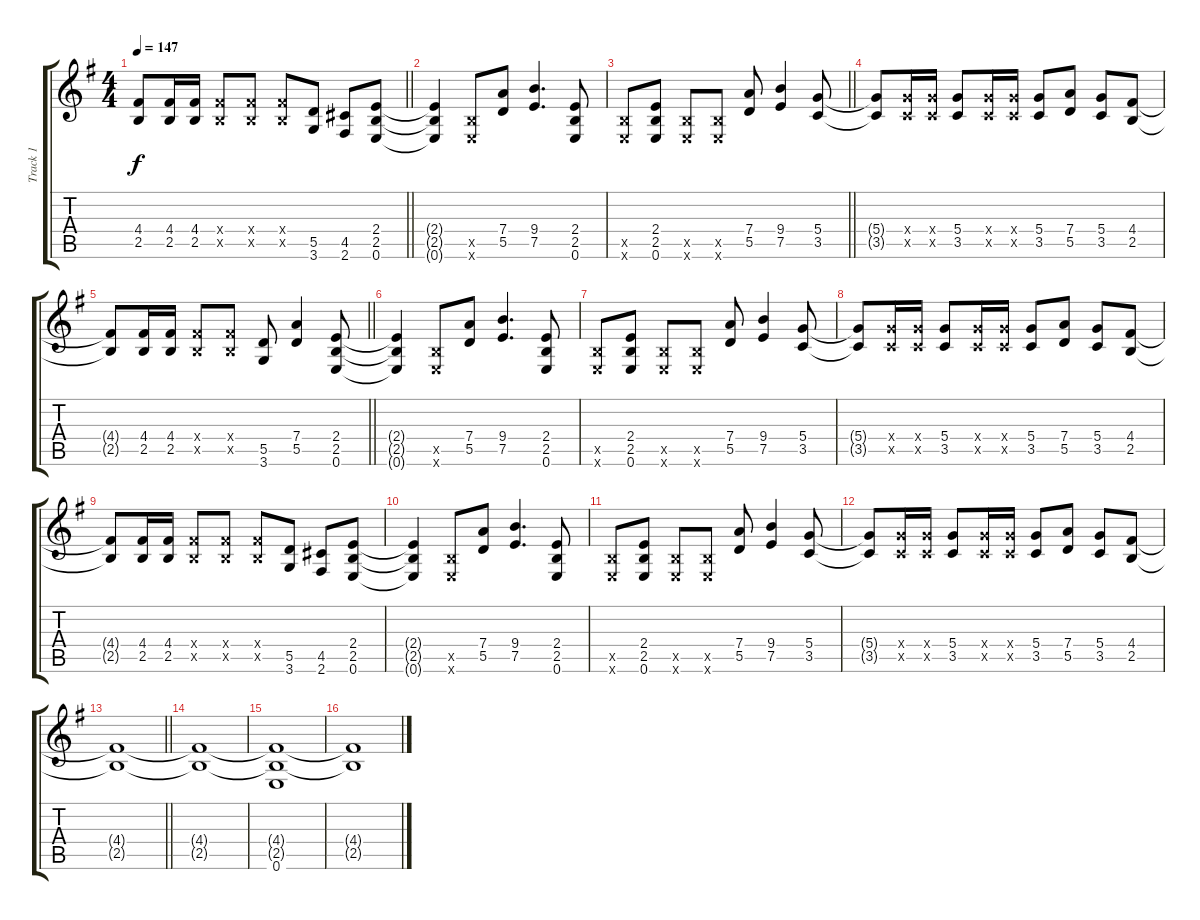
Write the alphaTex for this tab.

\track ("Track 1" "Track 1") {instrument distortionguitar}
\staff {score tabs}
\tuning (E4 B3 G3 D3 A2 E2) {hide}
\ts (4 4)
\tempo 147
\clef g2
\barLineRight lightlight
\ks eminor
(4.4{t} 2.5{t}).8{dy f} (4.4 2.5).16 (4.4 2.5).16 (4.4{x} 2.5{x}).8 (4.4{x} 2.5{x}).8 (4.4{x} 2.5{x}).8 (5.5 3.6).8 (4.5 2.6).8 (2.4 2.5 0.6).8 |
(2.4{t} 2.5{t} 0.6{t}).4 (2.5{x} 0.6{x}).8 (7.4 5.5).8 (9.4 7.5).4{d} (2.4 2.5 0.6).8 |
\barLineRight lightlight
(2.5{x} 0.6{x}).8 (2.4 2.5 0.6).8 (2.5{x} 0.6{x}).8 (2.5{x} 0.6{x}).8 (7.4 5.5).8 (9.4 7.5).4 (5.4 3.5).8 |
(5.4{t} 3.5{t}).8 (5.4{x} 3.5{x}).16 (5.4{x} 3.5{x}).16 (5.4 3.5).8 (5.4{x} 3.5{x}).16 (5.4{x} 3.5{x}).16 (5.4 3.5).8 (7.4 5.5).8 (5.4 3.5).8 (4.4 2.5).8 |
\barLineRight lightlight
(4.4{t} 2.5{t}).8 (4.4 2.5).16 (4.4 2.5).16 (4.4{x} 2.5{x}).8 (4.4{x} 2.5{x}).8 (5.5 3.6).8 (7.4 5.5).4 (2.4 2.5 0.6).8 |
(2.4{t} 2.5{t} 0.6{t}).4 (2.5{x} 0.6{x}).8 (7.4 5.5).8 (9.4 7.5).4{d} (2.4 2.5 0.6).8 |
(2.5{x} 0.6{x}).8 (2.4 2.5 0.6).8 (2.5{x} 0.6{x}).8 (2.5{x} 0.6{x}).8 (7.4 5.5).8 (9.4 7.5).4 (5.4 3.5).8 |
(5.4{t} 3.5{t}).8 (5.4{x} 3.5{x}).16 (5.4{x} 3.5{x}).16 (5.4 3.5).8 (5.4{x} 3.5{x}).16 (5.4{x} 3.5{x}).16 (5.4 3.5).8 (7.4 5.5).8 (5.4 3.5).8 (4.4 2.5).8 |
(4.4{t} 2.5{t}).8 (4.4 2.5).16 (4.4 2.5).16 (4.4{x} 2.5{x}).8 (4.4{x} 2.5{x}).8 (4.4{x} 2.5{x}).8 (5.5 3.6).8 (4.5 2.6).8 (2.4 2.5 0.6).8 |
(2.4{t} 2.5{t} 0.6{t}).4 (2.5{x} 0.6{x}).8 (7.4 5.5).8 (9.4 7.5).4{d} (2.4 2.5 0.6).8 |
(2.5{x} 0.6{x}).8 (2.4 2.5 0.6).8 (2.5{x} 0.6{x}).8 (2.5{x} 0.6{x}).8 (7.4 5.5).8 (9.4 7.5).4 (5.4 3.5).8 |
(5.4{t} 3.5{t}).8 (5.4{x} 3.5{x}).16 (5.4{x} 3.5{x}).16 (5.4 3.5).8 (5.4{x} 3.5{x}).16 (5.4{x} 3.5{x}).16 (5.4 3.5).8 (7.4 5.5).8 (5.4 3.5).8 (4.4 2.5).8 |
\barLineRight lightlight
(4.4{t} 2.5{t}).1 |
(4.4{t} 2.5{t}).1 |
(4.4{t} 2.5{t} 0.6).1 |
(4.4{t} 2.5{t}).1
